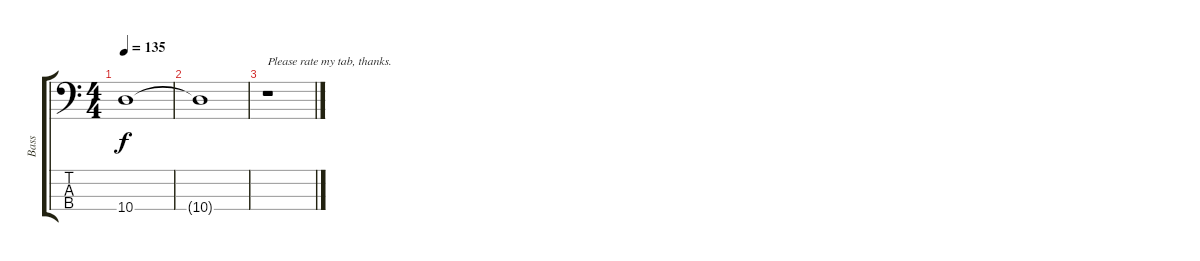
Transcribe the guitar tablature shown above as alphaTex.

\track ("Bass" "Bass") {instrument electricbassfinger}
\staff {score tabs}
\tuning (G2 D2 A1 E1) {hide}
\ts (4 4)
\tempo 135
\clef f4
\ks c
10.4.1{dy f} |
10.4{t}.1 |
r.1{txt "Please rate my tab, thanks."}
